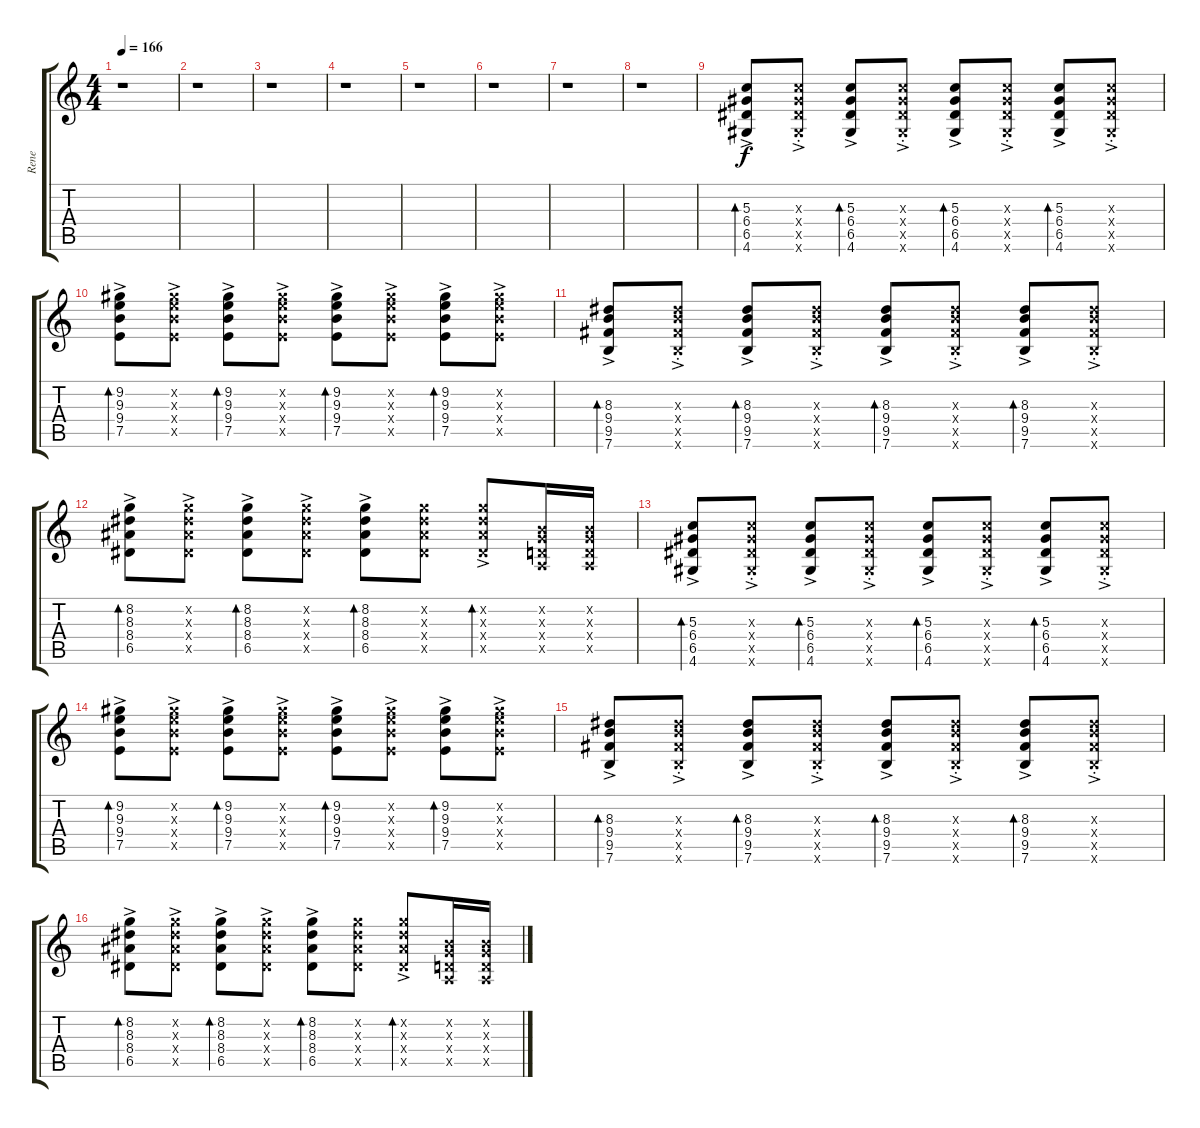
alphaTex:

\track ("Rene" "Rene") {instrument overdrivenguitar}
\staff {score tabs}
\tuning (E4 B3 G3 D3 A2 E2) {hide}
\ts (4 4)
\tempo 166
\clef g2
\ks c
r.1{dy f} |
r.1 |
r.1 |
r.1 |
r.1 |
r.1 |
r.1 |
r.1 |
(5.3{ac} 6.4{ac} 6.5{ac} 4.6{ac}).8{bd 30} (5.3{ac st x} 6.4{ac st x} 6.5{ac st x} 4.6{ac st x}).8 (5.3{ac} 6.4{ac} 6.5{ac} 4.6{ac}).8{bd 30} (5.3{ac st x} 6.4{ac st x} 6.5{ac st x} 4.6{ac st x}).8 (5.3{ac} 6.4{ac} 6.5{ac} 4.6{ac}).8{bd 30} (5.3{ac st x} 6.4{ac st x} 6.5{ac st x} 4.6{ac st x}).8 (5.3{ac} 6.4{ac} 6.5{ac} 4.6{ac}).8{bd 30} (5.3{ac st x} 6.4{ac st x} 6.5{ac st x} 4.6{ac st x}).8 |
(9.2{ac} 9.3{ac} 9.4{ac} 7.5{ac}).8{bd 30} (9.2{ac x} 9.3{ac x} 9.4{ac x} 7.5{ac x}).8 (9.2{ac} 9.3{ac} 9.4{ac} 7.5{ac}).8{bd 30} (9.2{ac x} 9.3{ac x} 9.4{ac x} 7.5{ac x}).8 (9.2{ac} 9.3{ac} 9.4{ac} 7.5{ac}).8{bd 30} (9.2{ac x} 9.3{ac x} 9.4{ac x} 7.5{ac x}).8 (9.2{ac} 9.3{ac} 9.4{ac} 7.5{ac}).8{bd 30} (9.2{ac x} 9.3{ac x} 9.4{ac x} 7.5{ac x}).8 |
(8.3 9.4{ac} 9.5{ac} 7.6{ac}).8{bd 30} (8.3{st x} 9.4{ac st x} 9.5{ac st x} 7.6{ac st x}).8 (8.3 9.4{ac} 9.5{ac} 7.6{ac}).8{bd 30} (8.3{st x} 9.4{ac st x} 9.5{ac st x} 7.6{ac st x}).8 (8.3 9.4{ac} 9.5{ac} 7.6{ac}).8{bd 30} (8.3{st x} 9.4{ac st x} 9.5{ac st x} 7.6{ac st x}).8 (8.3 9.4{ac} 9.5{ac} 7.6{ac}).8{bd 30} (8.3{st x} 9.4{ac st x} 9.5{ac st x} 7.6{ac st x}).8 |
(8.2{ac} 8.3{ac} 8.4{ac} 6.5{ac}).8{bd 30} (8.2{ac x} 8.3{ac x} 8.4{ac x} 6.5{ac x}).8 (8.2{ac} 8.3{ac} 8.4{ac} 6.5{ac}).8{bd 30} (8.2{ac x} 8.3{ac x} 8.4{ac x} 6.5{ac x}).8 (8.2{ac} 8.3{ac} 8.4{ac} 6.5{ac}).8{bd 30} (8.2{x} 8.3{x} 8.4{x} 6.5{x}).8 (8.2{ac x} 8.3{ac x} 8.4{ac x} 6.5{ac x}).8{bd 30} (0.2{x} 0.3{x} 0.4{x} 0.5{x}).16 (0.2{x} 0.3{x} 0.4{x} 0.5{x}).16 |
(5.3{ac} 6.4{ac} 6.5{ac} 4.6{ac}).8{bd 30} (5.3{ac st x} 6.4{ac st x} 6.5{ac st x} 4.6{ac st x}).8 (5.3{ac} 6.4{ac} 6.5{ac} 4.6{ac}).8{bd 30} (5.3{ac st x} 6.4{ac st x} 6.5{ac st x} 4.6{ac st x}).8 (5.3{ac} 6.4{ac} 6.5{ac} 4.6{ac}).8{bd 30} (5.3{ac st x} 6.4{ac st x} 6.5{ac st x} 4.6{ac st x}).8 (5.3{ac} 6.4{ac} 6.5{ac} 4.6{ac}).8{bd 30} (5.3{ac st x} 6.4{ac st x} 6.5{ac st x} 4.6{ac st x}).8 |
(9.2{ac} 9.3{ac} 9.4{ac} 7.5{ac}).8{bd 30} (9.2{ac x} 9.3{ac x} 9.4{ac x} 7.5{ac x}).8 (9.2{ac} 9.3{ac} 9.4{ac} 7.5{ac}).8{bd 30} (9.2{ac x} 9.3{ac x} 9.4{ac x} 7.5{ac x}).8 (9.2{ac} 9.3{ac} 9.4{ac} 7.5{ac}).8{bd 30} (9.2{ac x} 9.3{ac x} 9.4{ac x} 7.5{ac x}).8 (9.2{ac} 9.3{ac} 9.4{ac} 7.5{ac}).8{bd 30} (9.2{ac x} 9.3{ac x} 9.4{ac x} 7.5{ac x}).8 |
(8.3 9.4{ac} 9.5{ac} 7.6{ac}).8{bd 30} (8.3{st x} 9.4{ac st x} 9.5{ac st x} 7.6{ac st x}).8 (8.3 9.4{ac} 9.5{ac} 7.6{ac}).8{bd 30} (8.3{st x} 9.4{ac st x} 9.5{ac st x} 7.6{ac st x}).8 (8.3 9.4{ac} 9.5{ac} 7.6{ac}).8{bd 30} (8.3{st x} 9.4{ac st x} 9.5{ac st x} 7.6{ac st x}).8 (8.3 9.4{ac} 9.5{ac} 7.6{ac}).8{bd 30} (8.3{st x} 9.4{ac st x} 9.5{ac st x} 7.6{ac st x}).8 |
(8.2{ac} 8.3{ac} 8.4{ac} 6.5{ac}).8{bd 30} (8.2{ac x} 8.3{ac x} 8.4{ac x} 6.5{ac x}).8 (8.2{ac} 8.3{ac} 8.4{ac} 6.5{ac}).8{bd 30} (8.2{ac x} 8.3{ac x} 8.4{ac x} 6.5{ac x}).8 (8.2{ac} 8.3{ac} 8.4{ac} 6.5{ac}).8{bd 30} (8.2{x} 8.3{x} 8.4{x} 6.5{x}).8 (8.2{ac x} 8.3{ac x} 8.4{ac x} 6.5{ac x}).8{bd 30} (0.2{x} 0.3{x} 0.4{x} 0.5{x}).16 (0.2{x} 0.3{x} 0.4{x} 0.5{x}).16
